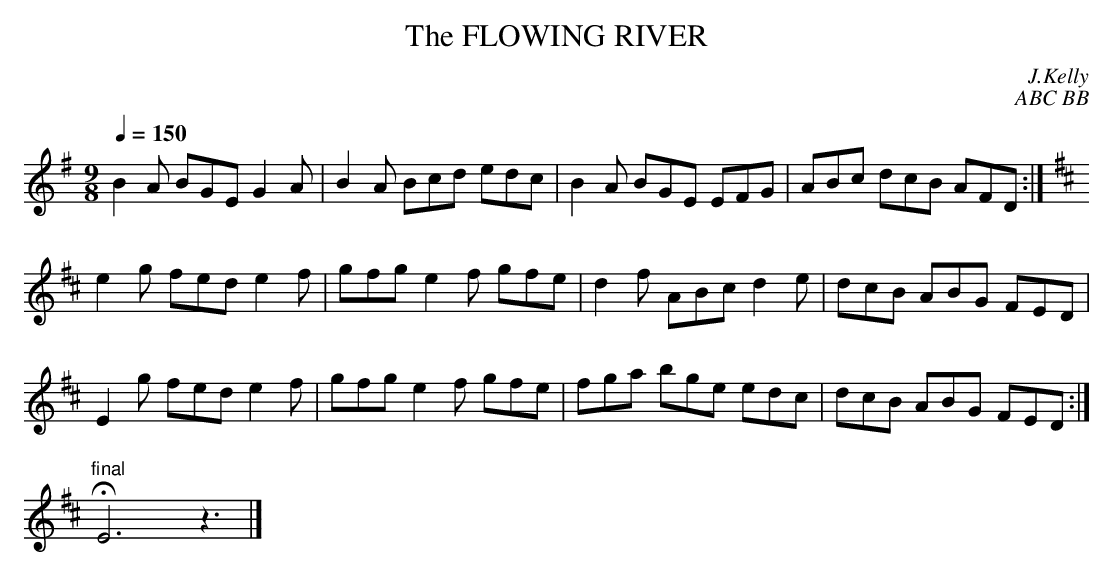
X:1
T:FLOWING RIVER, The
C:J.Kelly
C:ABC BB
M:9/8
L:1/8
Q:1/4=150
K:G
B2A BGE G2A|B2A Bcd edc|B2A BGE EFG|ABc dcB AFD:|
K:D %Edor
e2g fed e2f|gfg e2f gfe|d2f ABc d2e|dcB ABG FED|
E2g fed e2f|gfg e2f gfe|fga bge edc|dcB ABG FED:|
"final"HE6z3|]
